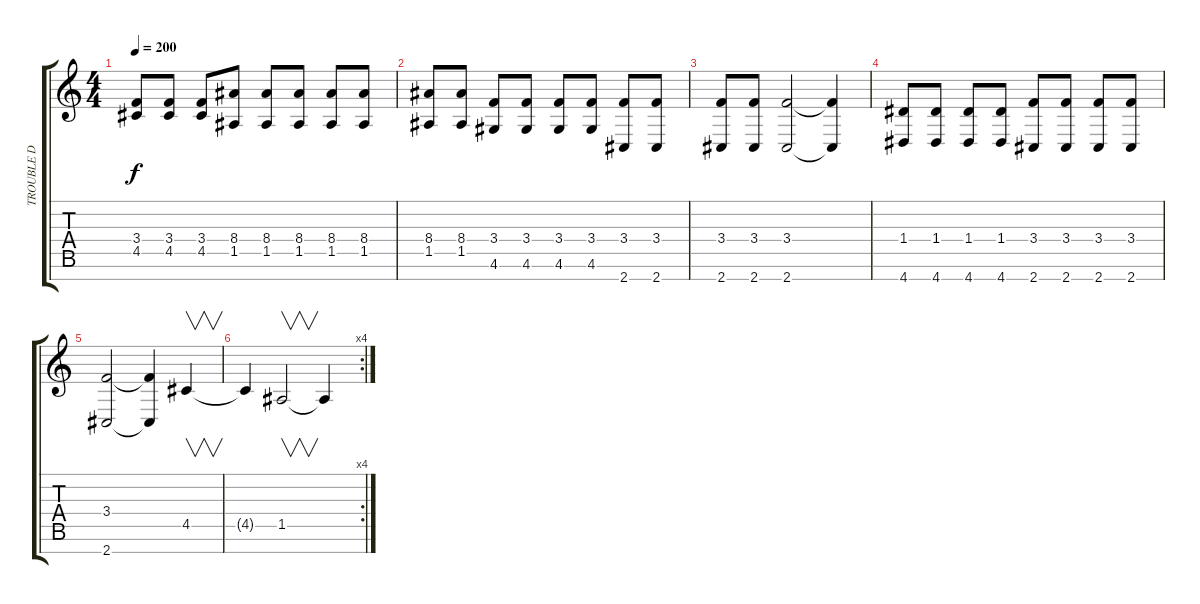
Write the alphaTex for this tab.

\track ("TROUBLE D" "TROUBLE D") {instrument electricbassfinger}
\staff {score tabs}
\tuning (E4 B3 G3 D3 A2 E2 B1) {hide}
\ts (4 4)
\tempo 200
\clef g2
\ks c
(3.4 4.5).8{dy f} (3.4 4.5).8 (3.4 4.5).8 (8.4 1.5).8 (8.4 1.5).8 (8.4 1.5).8 (8.4 1.5).8 (8.4 1.5).8 |
(8.4 1.5).8 (8.4 1.5).8 (3.4 4.6).8 (3.4 4.6).8 (3.4 4.6).8 (3.4 4.6).8 (3.4 2.7).8 (3.4 2.7).8 |
(3.4 2.7).8 (3.4 2.7).8 (3.4 2.7).2 (3.4{t} 2.7{t}).4 |
(1.4 4.7).8 (1.4 4.7).8 (1.4 4.7).8 (1.4 4.7).8 (3.4 2.7).8 (3.4 2.7).8 (3.4 2.7).8 (3.4 2.7).8 |
(3.4 2.7).2 (3.4{t} 2.7{t}).4 4.5.4{v} |
\rc 4
4.5{t}.4 1.5.2{v} 1.5{t}.4
